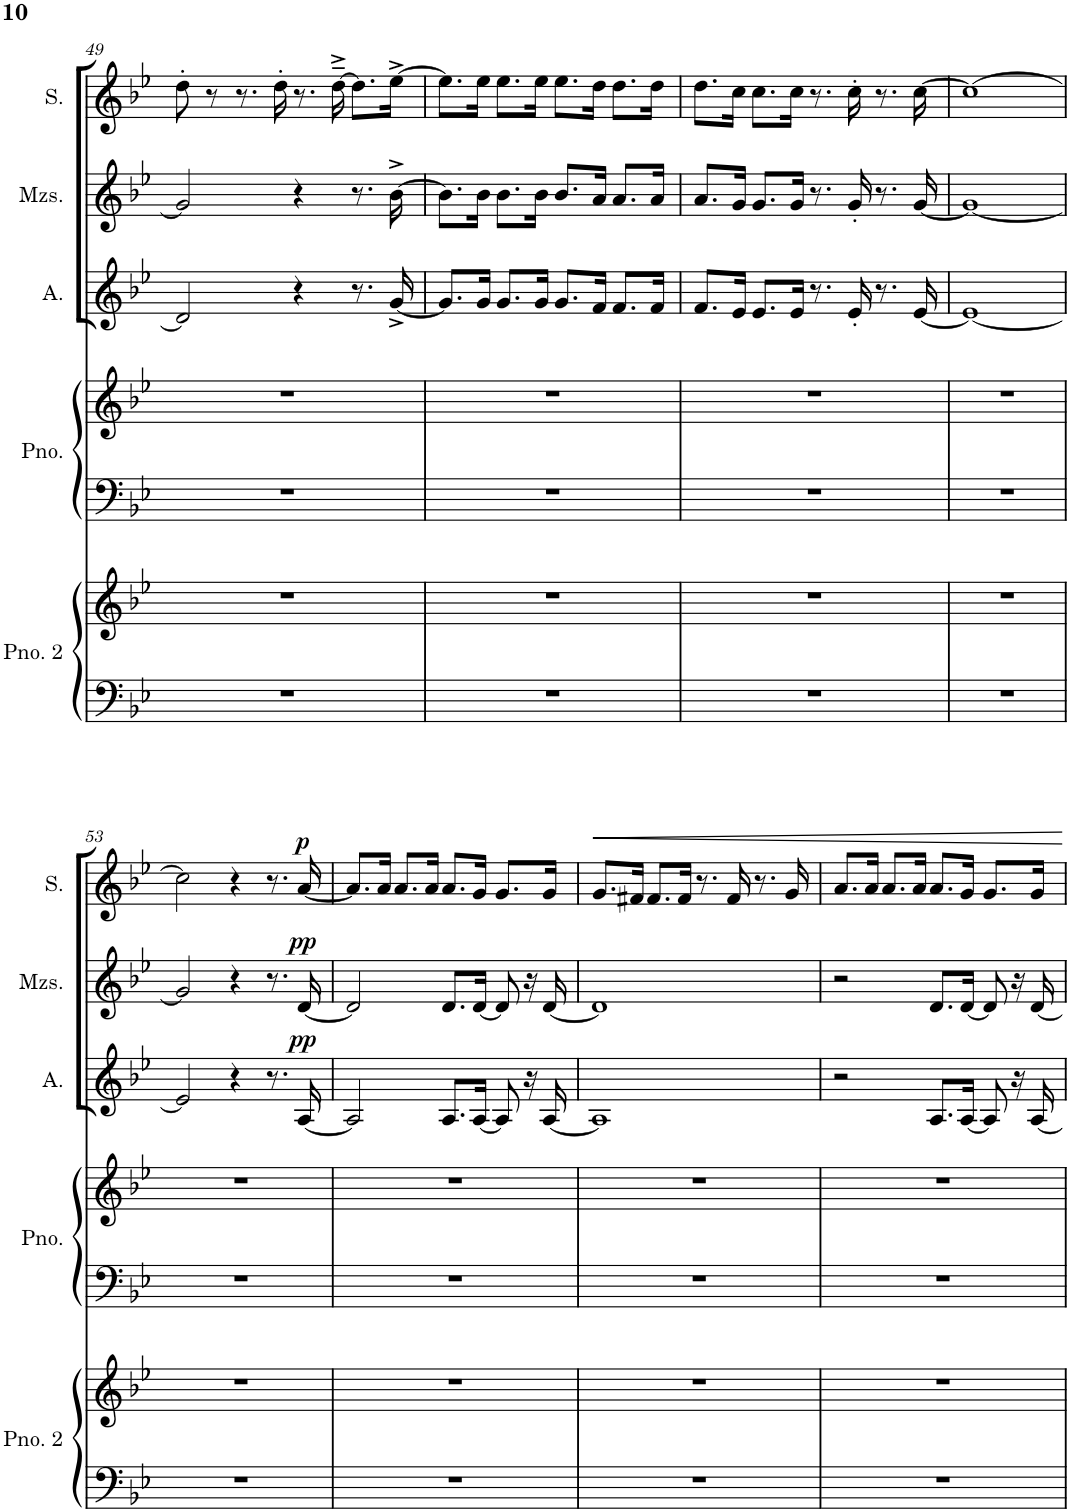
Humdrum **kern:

**kern	**kern	**kern	**kern	**kern	**dynam	**kern	**dynam	**kern	**dynam
*part5	*part5	*part4	*part4	*part3	*part3	*part2	*part2	*part1	*part1
*staff7	*staff6	*staff5	*staff4	*staff3	*staff3	*staff2	*staff2	*staff1	*staff1
*I"Piano 2	*	*I"Piano	*	*I"Alto	*	*I"Mezzo-soprano	*	*I"Soprano	*
*I'Pno. 2	*	*I'Pno.	*	*I'A.	*	*I'Mzs.	*	*I'S.	*
!!LO:PB:g=z
*clefF4	*clefG2	*clefF4	*clefG2	*clefG2	*	*clefG2	*	*clefG2	*
*k[b-e-]	*k[b-e-]	*k[b-e-]	*k[b-e-]	*k[b-e-]	*	*k[b-e-]	*	*k[b-e-]	*
*M4/4	*M4/4	*M4/4	*M4/4	*M4/4	*	*M4/4	*	*M4/4	*
=49	=49	=49	=49	=49	=49	=49	=49	=49	=49
1r	1r	1r	1r	2d/]	.	2g/]	.	8dd'\	.
.	.	.	.	.	.	.	.	8r	.
.	.	.	.	.	.	.	.	8.r	.
.	.	.	.	.	.	.	.	16dd'\	.
.	.	.	.	4r	.	4r	.	8.r	.
.	.	.	.	.	.	.	.	[16dd~^\	.
.	.	.	.	8.r	.	8.r	.	8.dd\L]	.
.	.	.	.	[16g^/	.	[16b-^\	.	[16ee-^\Jk	.
=50	=50	=50	=50	=50	=50	=50	=50	=50	=50
1r	1r	1r	1r	8.g/L]	.	8.b-\L]	.	8.ee-\L]	.
.	.	.	.	16g/Jk	.	16b-\Jk	.	16ee-\Jk	.
.	.	.	.	8.g/L	.	8.b-\L	.	8.ee-\L	.
.	.	.	.	16g/Jk	.	16b-\Jk	.	16ee-\Jk	.
.	.	.	.	8.g/L	.	8.b-/L	.	8.ee-\L	.
.	.	.	.	16f/Jk	.	16a/Jk	.	16dd\Jk	.
.	.	.	.	8.f/L	.	8.a/L	.	8.dd\L	.
.	.	.	.	16f/Jk	.	16a/Jk	.	16dd\Jk	.
=51	=51	=51	=51	=51	=51	=51	=51	=51	=51
1r	1r	1r	1r	8.f/L	.	8.a/L	.	8.dd\L	.
.	.	.	.	16e-/Jk	.	16g/Jk	.	16cc\Jk	.
.	.	.	.	8.e-/L	.	8.g/L	.	8.cc\L	.
.	.	.	.	16e-/Jk	.	16g/Jk	.	16cc\Jk	.
.	.	.	.	8.r	.	8.r	.	8.r	.
.	.	.	.	16e-'/	.	16g'/	.	16cc'\	.
.	.	.	.	8.r	.	8.r	.	8.r	.
.	.	.	.	[16e-/	.	[16g/	.	[16cc\	.
=52	=52	=52	=52	=52	=52	=52	=52	=52	=52
1r	1r	1r	1r	1e-_	.	1g_	.	1cc_	.
!!LO:LB:g=z
=53	=53	=53	=53	=53	=53	=53	=53	=53	=53
1r	1r	1r	1r	2e-/]	.	2g/]	.	2cc\]	.
.	.	.	.	4r	.	4r	.	4r	.
.	.	.	.	8.r	.	8.r	.	8.r	.
!	!	!	!	!	!LO:DY:a	!	!LO:DY:a	!	!LO:DY:a
.	.	.	.	[16A/	pp	[16d/	pp	[16a/	p
=54	=54	=54	=54	=54	=54	=54	=54	=54	=54
1r	1r	1r	1r	2A/]	.	2d/]	.	8.a/L]	.
.	.	.	.	.	.	.	.	16a/Jk	.
.	.	.	.	.	.	.	.	8.a/L	.
.	.	.	.	.	.	.	.	16a/Jk	.
.	.	.	.	8.A/L	.	8.d/L	.	8.a/L	.
.	.	.	.	[16A/Jk	.	[16d/Jk	.	16g/Jk	.
.	.	.	.	8A/]	.	8d/]	.	8.g/L	.
.	.	.	.	16r	.	16r	.	.	.
.	.	.	.	[16A/	.	[16d/	.	16g/Jk	.
=55	=55	=55	=55	=55	=55	=55	=55	=55	=55
1r	1r	1r	1r	1A]	.	1d]	.	8.g/L	.
.	.	.	.	.	.	.	.	16f#X/Jk	.
.	.	.	.	.	.	.	.	8.f#/L	.
.	.	.	.	.	.	.	.	16f#/Jk	.
.	.	.	.	.	.	.	.	8.r	.
.	.	.	.	.	.	.	.	16f#/	.
.	.	.	.	.	.	.	.	8.r	.
.	.	.	.	.	.	.	.	16g/	.
=56	=56	=56	=56	=56	=56	=56	=56	=56	=56
1r	1r	1r	1r	2r	.	2r	.	8.a/L	.
.	.	.	.	.	.	.	.	16a/Jk	.
.	.	.	.	.	.	.	.	8.a/L	.
.	.	.	.	.	.	.	.	16a/Jk	.
.	.	.	.	8.A/L	.	8.d/L	.	8.a/L	.
.	.	.	.	[16A/Jk	.	[16d/Jk	.	16g/Jk	.
.	.	.	.	8A/]	.	8d/]	.	8.g/L	.
.	.	.	.	16r	.	16r	.	.	.
.	.	.	.	[16A/	.	[16d/	.	16g/Jk	.
=	=	=	=	=	=	=	=	=	=
*-	*-	*-	*-	*-	*-	*-	*-	*-	*-
